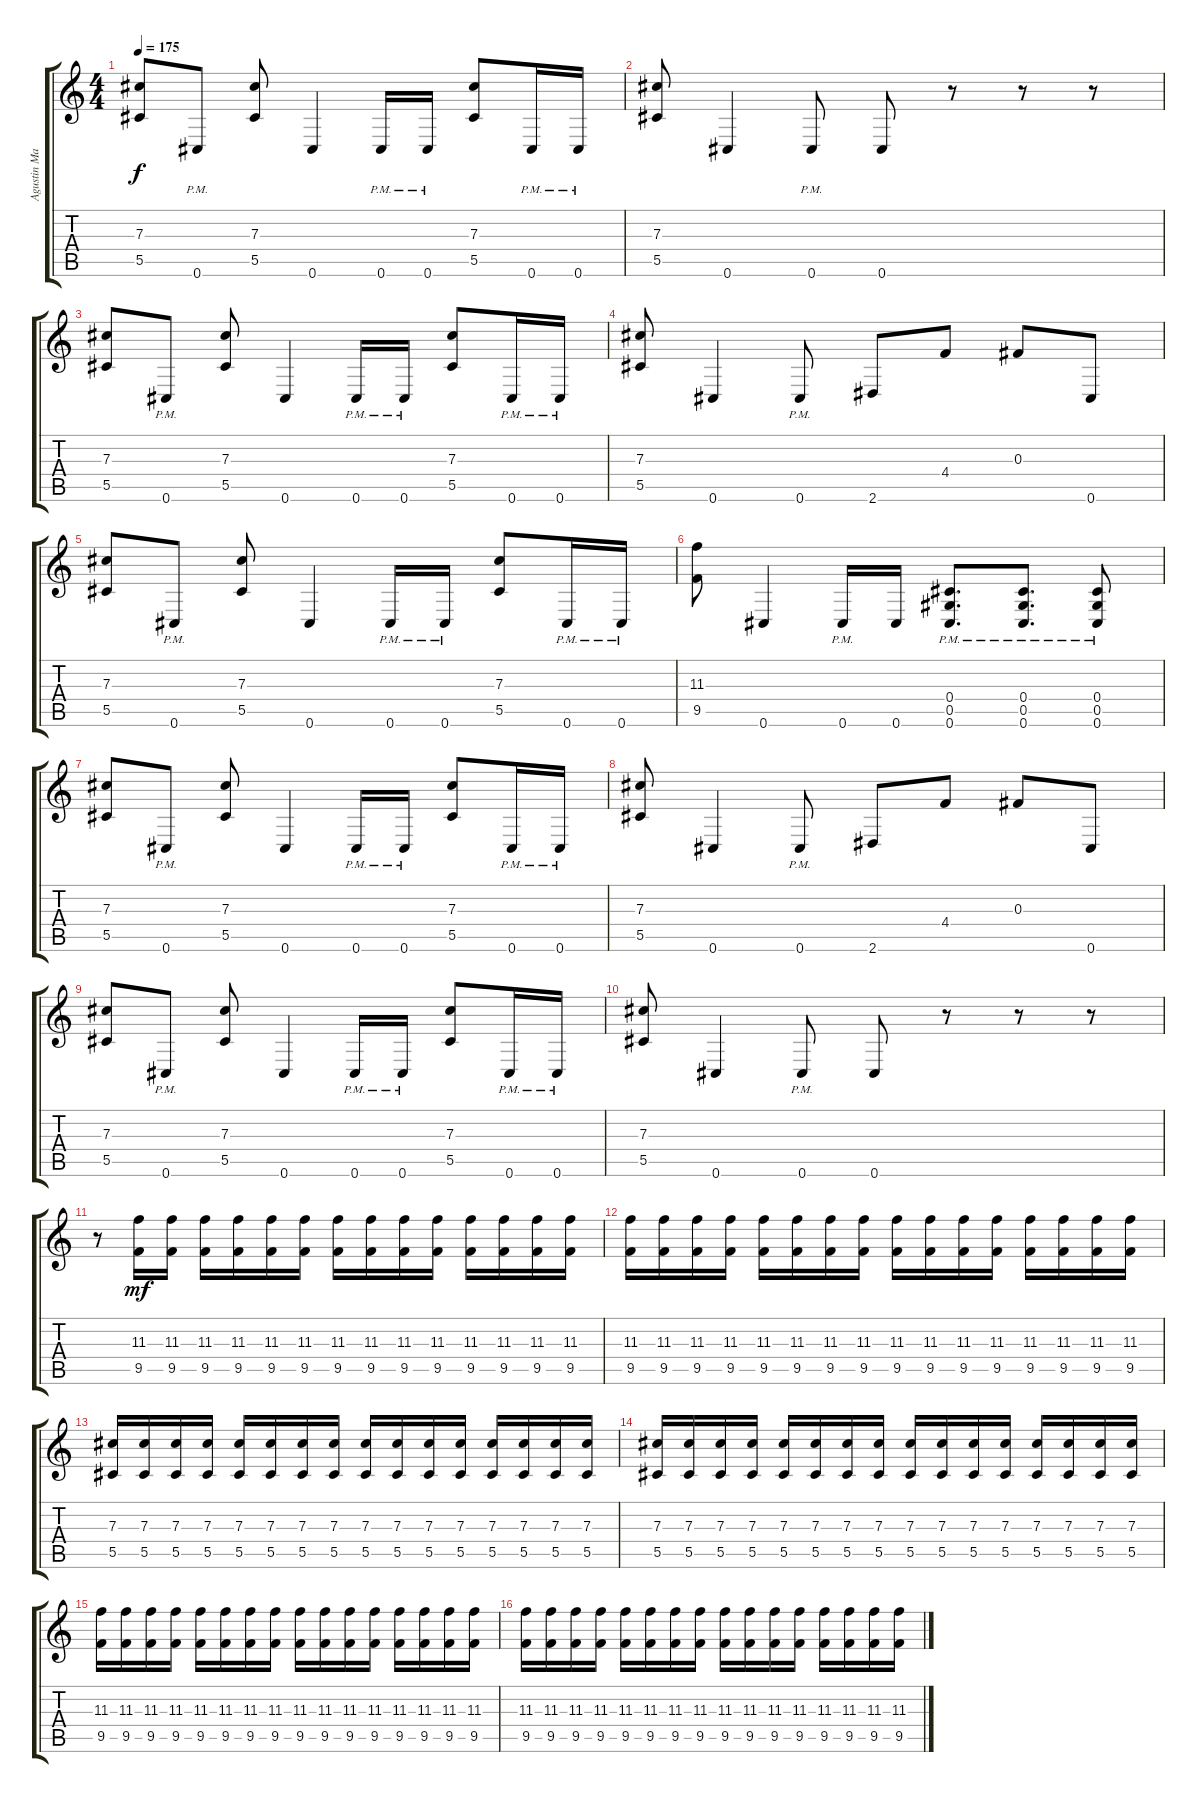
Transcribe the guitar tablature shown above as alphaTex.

\track ("Agustin Manresa" "Agustin Ma") {instrument distortionguitar}
\staff {score tabs}
\tuning (Eb4 Bb3 Gb3 Db3 Ab2 Db2) {hide}
\ts (4 4)
\tempo 175
\clef g2
\ks c
(7.3 5.5).8{dy f} 0.6{pm}.8 (7.3 5.5).8 0.6.4 0.6{pm}.16 0.6{pm}.16 (7.3 5.5).8 0.6{pm}.16 0.6{pm}.16 |
(7.3 5.5).8 0.6.4 0.6{pm}.8 0.6.8 r.8 r.8 r.8 |
(7.3 5.5).8 0.6{pm}.8 (7.3 5.5).8 0.6.4 0.6{pm}.16 0.6{pm}.16 (7.3 5.5).8 0.6{pm}.16 0.6{pm}.16 |
(7.3 5.5).8 0.6.4 0.6{pm}.8 2.6.8 4.4.8 0.3.8 0.6.8 |
(7.3 5.5).8 0.6{pm}.8 (7.3 5.5).8 0.6.4 0.6{pm}.16 0.6{pm}.16 (7.3 5.5).8 0.6{pm}.16 0.6{pm}.16 |
(11.3 9.5).8 0.6.4 0.6{pm}.16 0.6.16 (0.4{pm} 0.5{pm} 0.6{pm}).8{d} (0.4{pm} 0.5{pm} 0.6{pm}).8{d} (0.4{pm} 0.5{pm} 0.6{pm}).8 |
(7.3 5.5).8 0.6{pm}.8 (7.3 5.5).8 0.6.4 0.6{pm}.16 0.6{pm}.16 (7.3 5.5).8 0.6{pm}.16 0.6{pm}.16 |
(7.3 5.5).8 0.6.4 0.6{pm}.8 2.6.8 4.4.8 0.3.8 0.6.8 |
(7.3 5.5).8 0.6{pm}.8 (7.3 5.5).8 0.6.4 0.6{pm}.16 0.6{pm}.16 (7.3 5.5).8 0.6{pm}.16 0.6{pm}.16 |
(7.3 5.5).8 0.6.4 0.6{pm}.8 0.6.8 r.8 r.8 r.8 |
r.8 (11.3 9.5).16{dy mf} (11.3 9.5).16 (11.3 9.5).16 (11.3 9.5).16 (11.3 9.5).16 (11.3 9.5).16 (11.3 9.5).16 (11.3 9.5).16 (11.3 9.5).16 (11.3 9.5).16 (11.3 9.5).16 (11.3 9.5).16 (11.3 9.5).16 (11.3 9.5).16 |
(11.3 9.5).16 (11.3 9.5).16 (11.3 9.5).16 (11.3 9.5).16 (11.3 9.5).16 (11.3 9.5).16 (11.3 9.5).16 (11.3 9.5).16 (11.3 9.5).16 (11.3 9.5).16 (11.3 9.5).16 (11.3 9.5).16 (11.3 9.5).16 (11.3 9.5).16 (11.3 9.5).16 (11.3 9.5).16 |
(7.3 5.5).16 (7.3 5.5).16 (7.3 5.5).16 (7.3 5.5).16 (7.3 5.5).16 (7.3 5.5).16 (7.3 5.5).16 (7.3 5.5).16 (7.3 5.5).16 (7.3 5.5).16 (7.3 5.5).16 (7.3 5.5).16 (7.3 5.5).16 (7.3 5.5).16 (7.3 5.5).16 (7.3 5.5).16 |
(7.3 5.5).16 (7.3 5.5).16 (7.3 5.5).16 (7.3 5.5).16 (7.3 5.5).16 (7.3 5.5).16 (7.3 5.5).16 (7.3 5.5).16 (7.3 5.5).16 (7.3 5.5).16 (7.3 5.5).16 (7.3 5.5).16 (7.3 5.5).16 (7.3 5.5).16 (7.3 5.5).16 (7.3 5.5).16 |
(11.3 9.5).16 (11.3 9.5).16 (11.3 9.5).16 (11.3 9.5).16 (11.3 9.5).16 (11.3 9.5).16 (11.3 9.5).16 (11.3 9.5).16 (11.3 9.5).16 (11.3 9.5).16 (11.3 9.5).16 (11.3 9.5).16 (11.3 9.5).16 (11.3 9.5).16 (11.3 9.5).16 (11.3 9.5).16 |
(11.3 9.5).16 (11.3 9.5).16 (11.3 9.5).16 (11.3 9.5).16 (11.3 9.5).16 (11.3 9.5).16 (11.3 9.5).16 (11.3 9.5).16 (11.3 9.5).16 (11.3 9.5).16 (11.3 9.5).16 (11.3 9.5).16 (11.3 9.5).16 (11.3 9.5).16 (11.3 9.5).16 (11.3 9.5).16
